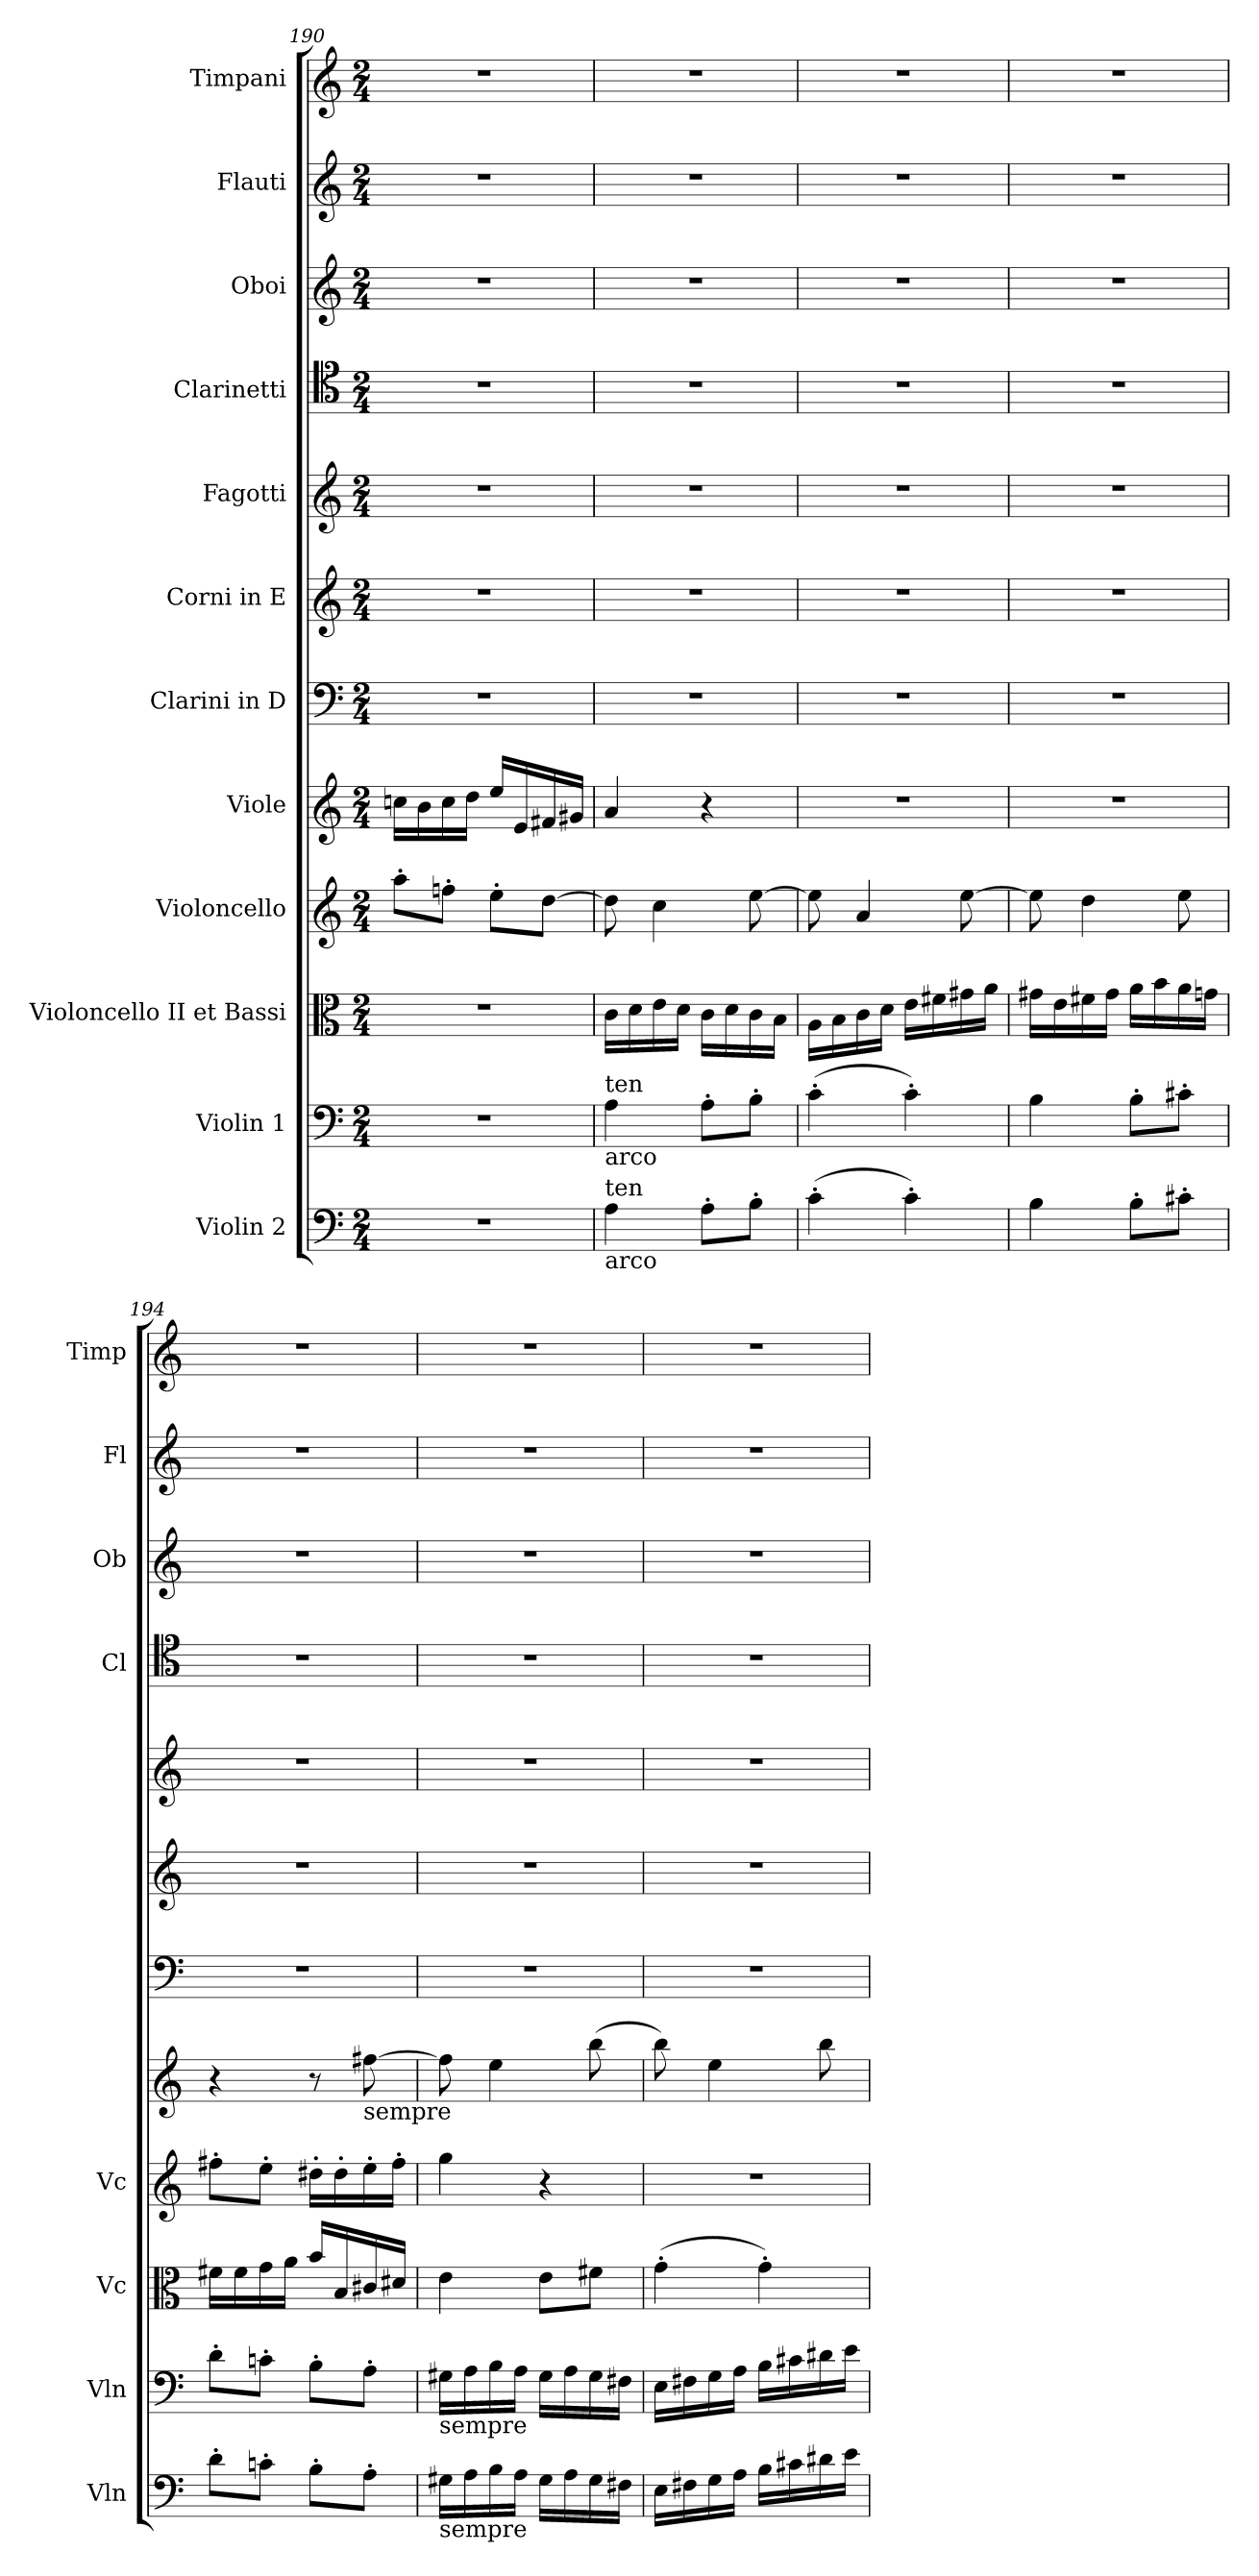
**kern	**dynam	**kern	**dynam	**kern	**dynam	**kern	**kern	**dynam	**kern	**kern	**kern	**kern	**kern	**kern	**kern
*part12	*part12	*part11	*part11	*part10	*part10	*part9	*part8	*part8	*part7	*part6	*part5	*part4	*part3	*part2	*part1
*staff12	*staff12	*staff11	*staff11	*staff10	*staff10	*staff9	*staff8	*staff8	*staff7	*staff6	*staff5	*staff4	*staff3	*staff2	*staff1
*I"Violin 2	*	*I"Violin 1	*	*I"Violoncello II et Bassi	*	*I"Violoncello	*I"Viole	*	*I"Clarini in D	*I"Corni in E	*I"Fagotti	*I"Clarinetti	*I"Oboi	*I"Flauti	*I"Timpani
*I'Vln	*	*I'Vln	*	*I'Vc	*	*I'Vc	*	*	*	*	*	*I'Cl	*I'Ob	*I'Fl	*I'Timp
*clefF4	*	*clefF4	*	*clefC3	*	*clefG2	*clefG2	*	*clefF4	*clefG2	*clefG2	*clefC4	*clefG2	*clefG2	*clefG2
*	*	*	*	*	*	*	*	*	*	*ITrd-1c-2	*ITrd5c8	*	*ITrd2c3	*	*
*k[]	*	*k[]	*	*k[]	*	*k[]	*k[]	*	*k[]	*k[f#c#]	*k[f#c#g#d#]	*k[]	*k[f#c#g#]	*k[]	*k[]
*M2/4	*	*M2/4	*	*M2/4	*	*M2/4	*M2/4	*	*M2/4	*M2/4	*M2/4	*M2/4	*M2/4	*M2/4	*M2/4
=190	=190	=190	=190	=190	=190	=190	=190	=190	=190	=190	=190	=190	=190	=190	=190
2r	.	2r	.	2r	.	8aa'\L	16ccn\LL	.	2r	2r	2r	2r	2r	2r	2r
.	.	.	.	.	.	.	16b\	.	.	.	.	.	.	.	.
.	.	.	.	.	.	8ffn'\J	16cc\	.	.	.	.	.	.	.	.
.	.	.	.	.	.	.	16dd\JJ	.	.	.	.	.	.	.	.
.	.	.	.	.	.	8ee'\L	16ee/LL	.	.	.	.	.	.	.	.
.	.	.	.	.	.	.	16e/	.	.	.	.	.	.	.	.
.	.	.	.	.	.	[8dd\J	16f#X/	.	.	.	.	.	.	.	.
.	.	.	.	.	.	.	16g#X/JJ	.	.	.	.	.	.	.	.
=191	=191	=191	=191	=191	=191	=191	=191	=191	=191	=191	=191	=191	=191	=191	=191
!	!	!LO:TX:a:t=ten	!	!	!	!	!	!	!	!	!	!	!	!	!
!	!	!LO:TX:b:t=arco	!	!	!	!	!	!	!	!	!	!	!	!	!
!LO:TX:a:t=ten	!	!	!	!	!	!	!	!	!	!	!	!	!	!	!
!LO:TX:b:t=arco	!	!	!	!	!	!	!	!	!	!	!	!	!	!	!
!	!	!	!	!	!LO:DY:b	!	!	!	!	!	!	!	!	!	!
4A\	.	4A\	.	16c\LL	PP	8dd\]	4a/	.	2r	2r	2r	2r	2r	2r	2r
.	.	.	.	16d\	.	.	.	.	.	.	.	.	.	.	.
.	.	.	.	16e\	.	4cc\	.	.	.	.	.	.	.	.	.
.	.	.	.	16d\JJ	.	.	.	.	.	.	.	.	.	.	.
!	!LO:DY:b	!	!LO:DY:b	!	!	!	!	!	!	!	!	!	!	!	!
8A'\L	PP	8A'\L	PP	16c\LL	.	.	4r	.	.	.	.	.	.	.	.
.	.	.	.	16d\	.	.	.	.	.	.	.	.	.	.	.
8B'\J	.	8B'\J	.	16c\	.	[8ee\	.	.	.	.	.	.	.	.	.
.	.	.	.	16B\JJ	.	.	.	.	.	.	.	.	.	.	.
=192	=192	=192	=192	=192	=192	=192	=192	=192	=192	=192	=192	=192	=192	=192	=192
(>4c'\	.	(>4c'\	.	16A\LL	.	8ee\]	2r	.	2r	2r	2r	2r	2r	2r	2r
.	.	.	.	16B\	.	.	.	.	.	.	.	.	.	.	.
.	.	.	.	16c\	.	4a/	.	.	.	.	.	.	.	.	.
.	.	.	.	16d\JJ	.	.	.	.	.	.	.	.	.	.	.
4c'\)	.	4c'\)	.	16e\LL	.	.	.	.	.	.	.	.	.	.	.
.	.	.	.	16f#X\	.	.	.	.	.	.	.	.	.	.	.
.	.	.	.	16g#X\	.	[8ee\	.	.	.	.	.	.	.	.	.
.	.	.	.	16a\JJ	.	.	.	.	.	.	.	.	.	.	.
!!LO:PB:g=z
=193	=193	=193	=193	=193	=193	=193	=193	=193	=193	=193	=193	=193	=193	=193	=193
4B\	.	4B\	.	16g#X\LL	.	8ee\]	2r	.	2r	2r	2r	2r	2r	2r	2r
.	.	.	.	16e\	.	.	.	.	.	.	.	.	.	.	.
.	.	.	.	16f#X\	.	4dd\	.	.	.	.	.	.	.	.	.
.	.	.	.	16g#\JJ	.	.	.	.	.	.	.	.	.	.	.
8B'\L	.	8B'\L	.	16a\LL	.	.	.	.	.	.	.	.	.	.	.
.	.	.	.	16b\	.	.	.	.	.	.	.	.	.	.	.
8c#X'\J	.	8c#X'\J	.	16a\	.	8ee\	.	.	.	.	.	.	.	.	.
.	.	.	.	16gn\JJ	.	.	.	.	.	.	.	.	.	.	.
=194	=194	=194	=194	=194	=194	=194	=194	=194	=194	=194	=194	=194	=194	=194	=194
8d'\L	.	8d'\L	.	16f#X\LL	.	8ff#X'\L	4r	.	2r	2r	2r	2r	2r	2r	2r
.	.	.	.	16f#\	.	.	.	.	.	.	.	.	.	.	.
8cn'\J	.	8cn'\J	.	16g\	.	8ee'\J	.	.	.	.	.	.	.	.	.
.	.	.	.	16a\JJ	.	.	.	.	.	.	.	.	.	.	.
8B'\L	.	8B'\L	.	16b/LL	.	16dd#X'\LL	8r	.	.	.	.	.	.	.	.
.	.	.	.	16B/	.	16dd#'\	.	.	.	.	.	.	.	.	.
!	!	!	!	!	!	!	!LO:TX:b:t=sempre	!	!	!	!	!	!	!	!
8A'\J	.	8A'\J	.	16c#X/	.	16ee'\	[8ff#X\	.	.	.	.	.	.	.	.
.	.	.	.	16d#X/JJ	.	16ff#'\JJ	.	.	.	.	.	.	.	.	.
=195	=195	=195	=195	=195	=195	=195	=195	=195	=195	=195	=195	=195	=195	=195	=195
!	!	!LO:TX:b:t=sempre	!	!	!	!	!	!	!	!	!	!	!	!	!
!LO:TX:b:t=sempre	!	!	!	!	!	!	!	!	!	!	!	!	!	!	!
!	!	!	!	!	!	!	!	!LO:DY:b	!	!	!	!	!	!	!
16G#X\LL	.	16G#X\LL	.	4e\	.	4gg\	8ff#\]	PP	2r	2r	2r	2r	2r	2r	2r
16A\	.	16A\	.	.	.	.	.	.	.	.	.	.	.	.	.
16B\	.	16B\	.	.	.	.	4ee\	.	.	.	.	.	.	.	.
16A\JJ	.	16A\JJ	.	.	.	.	.	.	.	.	.	.	.	.	.
!	!LO:DY:b	!	!LO:DY:b	!	!	!	!	!	!	!	!	!	!	!	!
16G#\LL	PP	16G#\LL	PP	8e\L	.	4r	.	.	.	.	.	.	.	.	.
16A\	.	16A\	.	.	.	.	.	.	.	.	.	.	.	.	.
16G#\	.	16G#\	.	8f#X\J	.	.	(>8bb\	.	.	.	.	.	.	.	.
16F#X\JJ	.	16F#X\JJ	.	.	.	.	.	.	.	.	.	.	.	.	.
=196	=196	=196	=196	=196	=196	=196	=196	=196	=196	=196	=196	=196	=196	=196	=196
16E\LL	.	16E\LL	.	(>4g'\	.	2r	8bb\)	.	2r	2r	2r	2r	2r	2r	2r
16F#X\	.	16F#X\	.	.	.	.	.	.	.	.	.	.	.	.	.
16G\	.	16G\	.	.	.	.	4ee\	.	.	.	.	.	.	.	.
16A\JJ	.	16A\JJ	.	.	.	.	.	.	.	.	.	.	.	.	.
16B\LL	.	16B\LL	.	4g'\)	.	.	.	.	.	.	.	.	.	.	.
16c#X\	.	16c#X\	.	.	.	.	.	.	.	.	.	.	.	.	.
16d#X\	.	16d#X\	.	.	.	.	8bb\	.	.	.	.	.	.	.	.
16e\JJ	.	16e\JJ	.	.	.	.	.	.	.	.	.	.	.	.	.
=	=	=	=	=	=	=	=	=	=	=	=	=	=	=	=
*-	*-	*-	*-	*-	*-	*-	*-	*-	*-	*-	*-	*-	*-	*-	*-
